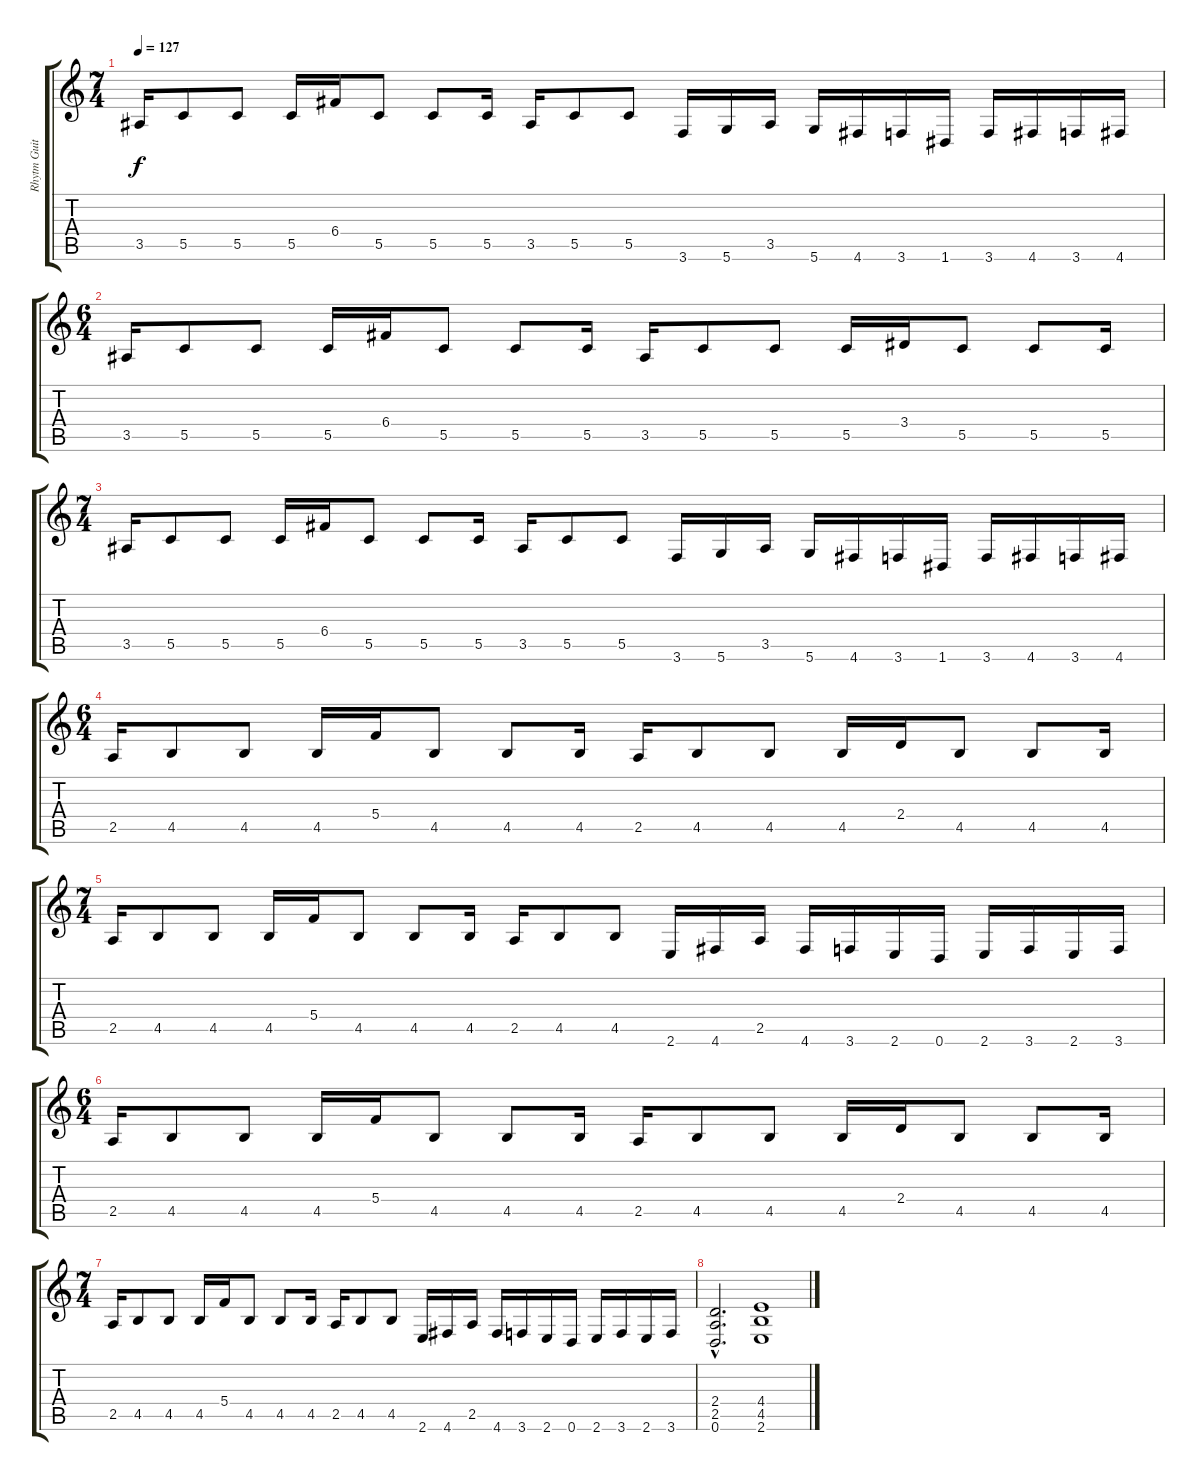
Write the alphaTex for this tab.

\track ("Rhytm Guitar" "Rhytm Guit") {instrument distortionguitar}
\staff {score tabs}
\tuning (D4 A3 F3 C3 G2 D2) {hide}
\ts (7 4)
\tempo 127
\clef g2
\ks c
3.5.16{dy f} 5.5.8 5.5.8 5.5.16 6.4.16 5.5.8 5.5.8 5.5.16 3.5.16 5.5.8 5.5.8 3.6.16 5.6.16 3.5.16 5.6.16 4.6.16 3.6.16 1.6.16 3.6.16 4.6.16 3.6.16 4.6.16 |
\ts (6 4)
3.5.16 5.5.8 5.5.8 5.5.16 6.4.16 5.5.8 5.5.8 5.5.16 3.5.16 5.5.8 5.5.8 5.5.16 3.4.16 5.5.8 5.5.8 5.5.16 |
\ts (7 4)
3.5.16 5.5.8 5.5.8 5.5.16 6.4.16 5.5.8 5.5.8 5.5.16 3.5.16 5.5.8 5.5.8 3.6.16 5.6.16 3.5.16 5.6.16 4.6.16 3.6.16 1.6.16 3.6.16 4.6.16 3.6.16 4.6.16 |
\ts (6 4)
2.5.16 4.5.8 4.5.8 4.5.16 5.4.16 4.5.8 4.5.8 4.5.16 2.5.16 4.5.8 4.5.8 4.5.16 2.4.16 4.5.8 4.5.8 4.5.16 |
\ts (7 4)
2.5.16 4.5.8 4.5.8 4.5.16 5.4.16 4.5.8 4.5.8 4.5.16 2.5.16 4.5.8 4.5.8 2.6.16 4.6.16 2.5.16 4.6.16 3.6.16 2.6.16 0.6.16 2.6.16 3.6.16 2.6.16 3.6.16 |
\ts (6 4)
2.5.16 4.5.8 4.5.8 4.5.16 5.4.16 4.5.8 4.5.8 4.5.16 2.5.16 4.5.8 4.5.8 4.5.16 2.4.16 4.5.8 4.5.8 4.5.16 |
\ts (7 4)
2.5.16 4.5.8 4.5.8 4.5.16 5.4.16 4.5.8 4.5.8 4.5.16 2.5.16 4.5.8 4.5.8 2.6.16 4.6.16 2.5.16 4.6.16 3.6.16 2.6.16 0.6.16 2.6.16 3.6.16 2.6.16 3.6.16 |
(2.4{hac} 2.5{hac} 0.6{hac}).2{d} (4.4 4.5 2.6).1
